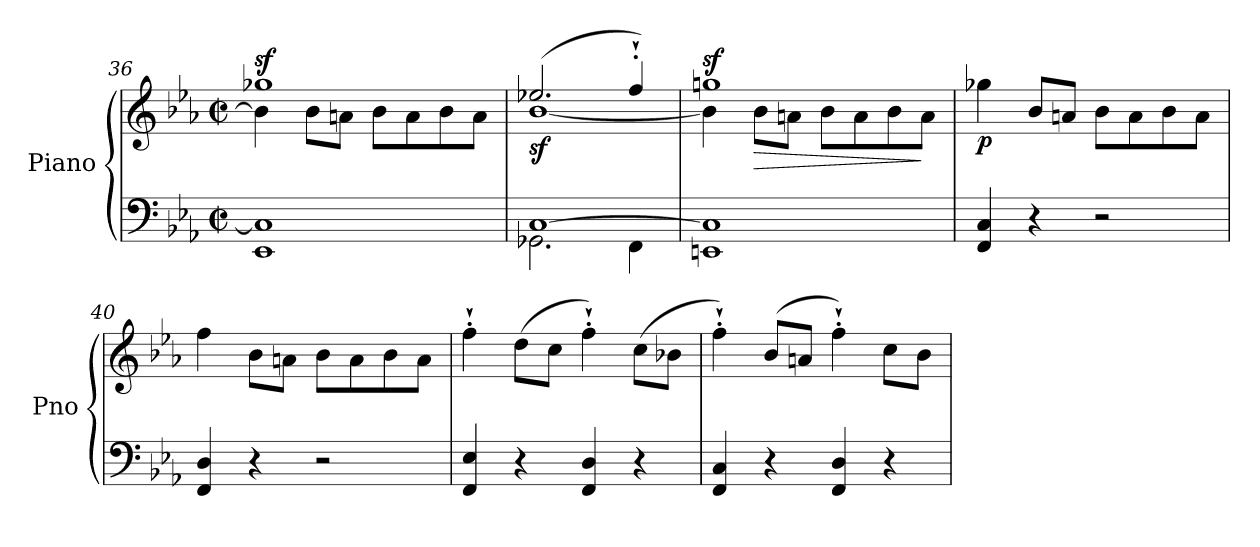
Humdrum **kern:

**kern	**kern	**dynam
*part1	*part1	*part1
*staff2	*staff1	*staff1/2
*I"Piano	*	*
*I'Pno	*	*
*clefF4	*clefG2	*
*k[b-e-a-]	*k[b-e-a-]	*
*E-:	*E-:	*
*M2/2	*M2/2	*
*met(c|)	*met(c|)	*
=36	=36	=36
*	*^	*
!	!	!	!LO:DY:a
1EE- 1C]	1gg-X	4b-\]	sf
.	.	8b-\L	.
.	.	8an\J	.
.	.	8b-\L	.
.	.	8a\	.
.	.	8b-\	.
.	.	8a\J	.
=37	=37	=37	=37
*^	*	*	*
!	!	!	!	!LO:DY:b
[1C	2.GG-X\	(2.ee-X/	[1b-	sf
.	4FF\	4ff`'/)	.	.
=38	=38	=38	=38	=38
!	!	!	!	!LO:DY:a
*v	*v	*	*	*
1EEn 1C]	1ggn	4b-\]	sf
!	!	!	!LO:HP:b
.	.	8b-\L	>
.	.	8an\J	.
.	.	8b-\L	.
.	.	8a\	.
.	.	8b-\	.
.	.	8a\J	]
=39	=39	=39	=39
!	!	!	!LO:DY:b
*	*v	*v	*
4FF/ 4C/	4gg-X\	p
4r	8b-/L	.
.	8an/J	.
2r	8b-\L	.
.	8a\	.
.	8b-\	.
.	8a\J	.
=40	=40	=40
4FF/ 4D/	4ff\	.
4r	8b-\L	.
.	8an\J	.
2r	8b-\L	.
.	8a\	.
.	8b-\	.
.	8a\J	.
!!LO:LB:g=z
=41	=41	=41
4FF/ 4E-/	4ff`'\	.
4r	(8dd\L	.
.	8cc\J	.
4FF/ 4D/	4ff`'\)	.
4r	(8cc\L	.
.	8b-X\J	.
=42	=42	=42
4FF/ 4C/	4ff`'\)	.
4r	(8b-/L	.
.	8an/J	.
4FF/ 4D/	4ff`'\)	.
4r	8cc\L	.
.	8b-\J	.
=	=	=
*-	*-	*-
